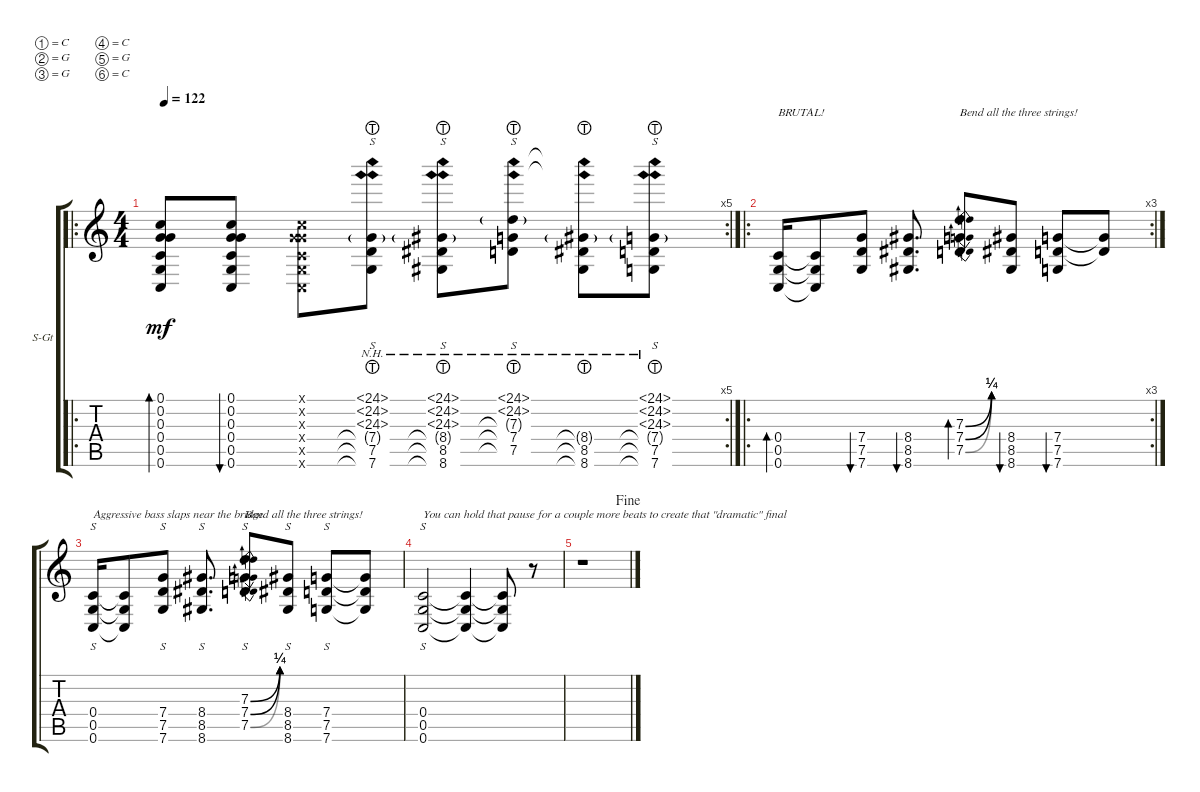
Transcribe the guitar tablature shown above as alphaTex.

\defaultSystemsLayout 4
\bracketExtendMode groupsimilarinstruments
\firstSystemTrackNameOrientation horizontal
\otherSystemsTrackNameOrientation horizontal
\track ("Steel Guitar" "S-Gt") {instrument acousticguitarsteel}
\staff {score tabs}
\tuning (C4 G3 G3 C3 G2 C2)
\ro
\rc 5
\ts (4 4)
\tempo 122
\clef g2
\ks c
(0.6 0.5 0.4 0.3 0.2 0.1).8{bd 30 dy mf} (0.4 0.5 0.6 0.1 0.2 0.3).8{bu 30} (0.2{x} 0.1{x} 0.3{x} 0.5{x} 0.4{x} 0.6{x}).8 (7.6{lht} 7.5{lht} 7.4{lht g} 24.1{nh} 24.2{nh} 24.3{nh}).8{s} (8.6{lht} 8.5{lht} 8.4{lht g} 24.1{nh} 24.2{nh} 24.3{nh}).8{s} (7.5{lht} 7.4{lht} 7.3{lht g} 24.1{nh} 24.2{nh}).8{s} (8.6{lht} 8.5{lht} 8.4{lht g} 24.1{nh t} 24.2{nh t}).8 (7.6{lht} 7.5{lht} 7.4{lht g} 24.1{nh} 24.2{nh} 24.3{nh}).8{s} |
\ro
\rc 3
(0.6 0.5 0.4).16{bd 30 txt "BRUTAL!"} (0.4{t} 0.5{t} 0.6{t}).8 (7.6 7.5 7.4).8{bu 30} (8.4 8.5 8.6).8{d bu 30} (7.3{be (bend 0 0 10.2 1)} 7.4{be (bend 0 0 9.6 1)} 7.5{be (bend 0 0 12 1)}).8{d bd 30 txt "Bend all the three strings!"} (8.6 8.5 8.4).8{bu 30} (7.6 7.5 7.4).8{bu 30} (7.4{t} 7.5{t}).8 |
(0.6 0.5 0.4).16{s txt "Aggressive bass slaps near the bridge"} (0.4{t} 0.5{t} 0.6{t}).8 (7.6 7.5 7.4).8{s} (8.4 8.5 8.6).8{s d} (7.3{be (bend 0 0 10.2 1)} 7.4{be (bend 0 0 9.6 1)} 7.5{be (bend 0 0 12 1)}).8{s d txt "Bend all the three strings!"} (8.6 8.5 8.4).8{s} (7.6 7.5 7.4).8{s} (7.4{t} 7.5{t} 7.6{t}).8 |
(0.6 0.4 0.5).2{s txt "You can hold that pause for a couple more beats to create that \"dramatic\" final"} (0.4{t} 0.5{t} 0.6{t}).4 (0.6{t} 0.5{t} 0.4{t}).8 r.8 |
\jump fine
r.1
